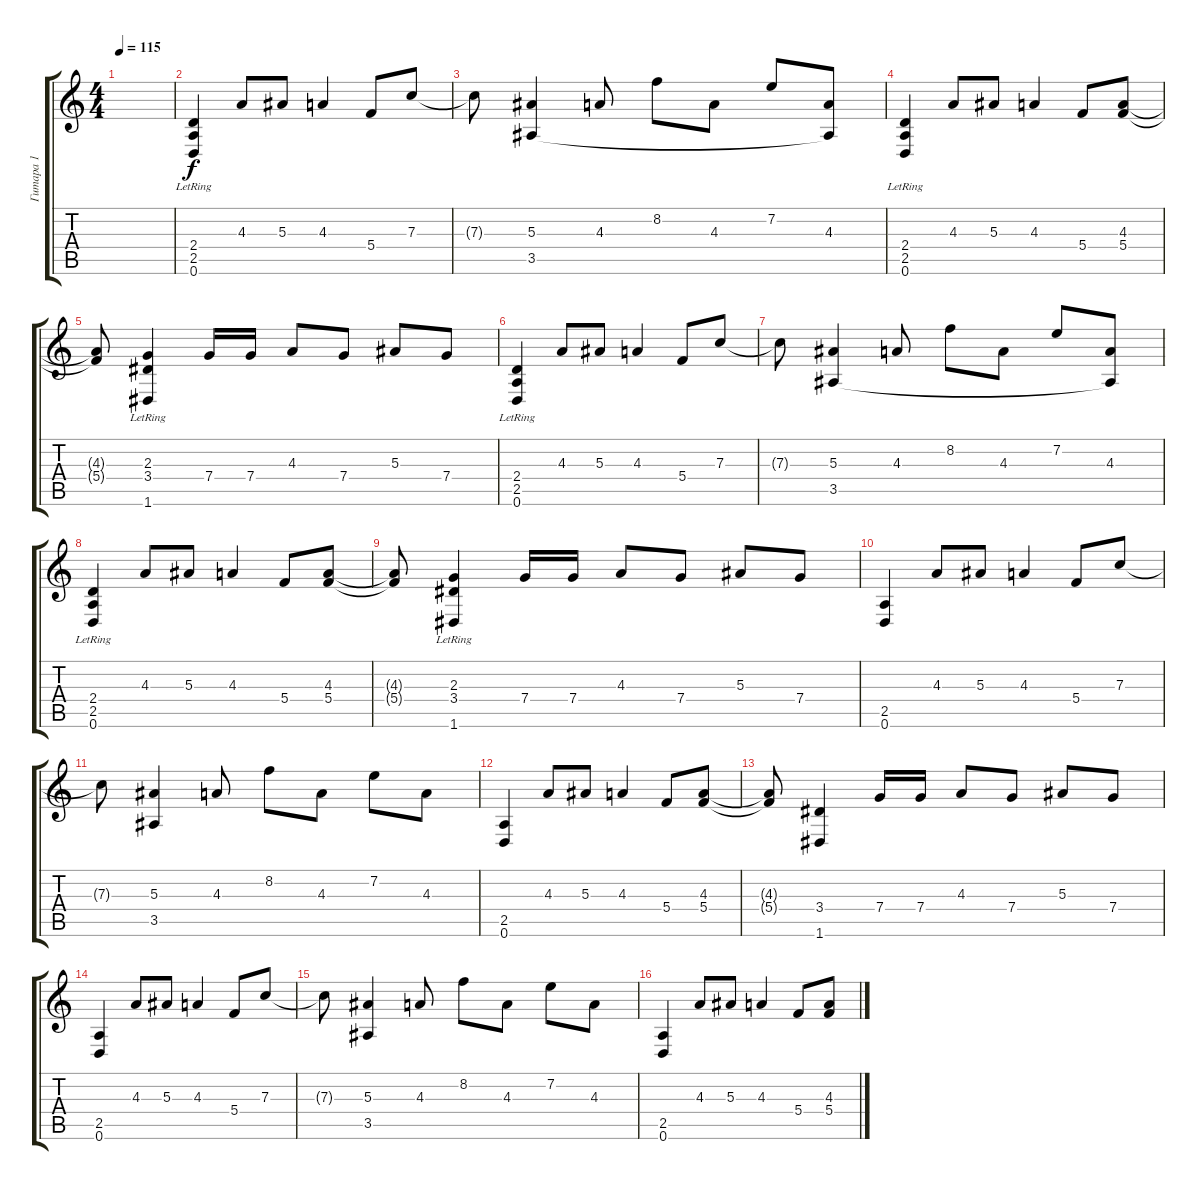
\track ("Гитара 1  (1)" "Гитара 1  ") {instrument acousticguitarnylon}
\staff {score tabs}
\tuning (D4 A3 F3 C3 G2 D2) {hide}
\ts (4 4)
\tempo 115
\clef g2
\ks c
|
(2.4{lr} 2.5{lr} 0.6{lr}).4 4.3.8 5.3.8 4.3.4 5.4.8 7.3.8 |
7.3{t}.8 (5.3 3.5).4 4.3.8 8.2.8 4.3.8 7.2.8 (4.3 3.5{t}).8 |
(2.4{lr} 2.5{lr} 0.6{lr}).4 4.3.8 5.3.8 4.3.4 5.4.8 (4.3 5.4).8 |
(4.3{t} 5.4{t}).8 (2.3 3.4 1.6{lr}).4 7.4.16 7.4.16 4.3.8 7.4.8 5.3.8 7.4.8 |
(2.4{lr} 2.5{lr} 0.6{lr}).4 4.3.8 5.3.8 4.3.4 5.4.8 7.3.8 |
7.3{t}.8 (5.3 3.5).4 4.3.8 8.2.8 4.3.8 7.2.8 (4.3 3.5{t}).8 |
(2.4{lr} 2.5{lr} 0.6{lr}).4 4.3.8 5.3.8 4.3.4 5.4.8 (4.3 5.4).8 |
(4.3{t} 5.4{t}).8 (2.3 3.4 1.6{lr}).4 7.4.16 7.4.16 4.3.8 7.4.8 5.3.8 7.4.8 |
(2.5 0.6).4{instrument distortionguitar} 4.3.8 5.3.8 4.3.4 5.4.8 7.3.8 |
7.3{t}.8 (5.3 3.5).4 4.3.8 8.2.8 4.3.8 7.2.8 4.3.8 |
(2.5 0.6).4 4.3.8 5.3.8 4.3.4 5.4.8 (4.3 5.4).8 |
(4.3{t} 5.4{t}).8 (3.4 1.6).4 7.4.16 7.4.16 4.3.8 7.4.8 5.3.8 7.4.8 |
(2.5 0.6).4 4.3.8 5.3.8 4.3.4 5.4.8 7.3.8 |
7.3{t}.8 (5.3 3.5).4 4.3.8 8.2.8 4.3.8 7.2.8 4.3.8 |
(2.5 0.6).4 4.3.8 5.3.8 4.3.4 5.4.8 (4.3 5.4).8
